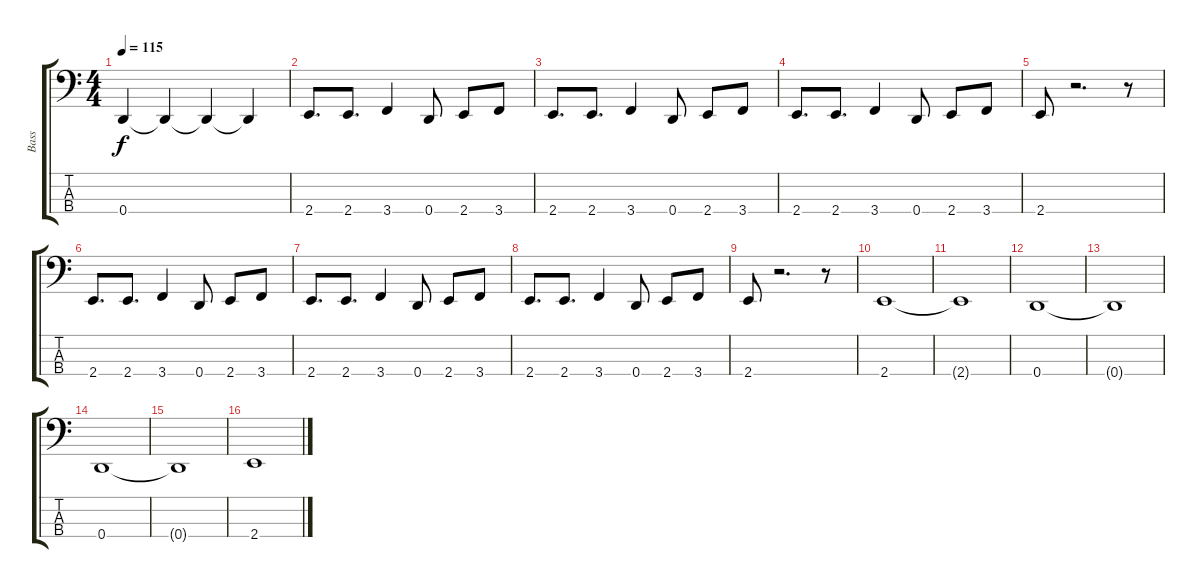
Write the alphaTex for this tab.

\track ("Bass" "Bass") {instrument electricbasspick}
\staff {score tabs}
\tuning (G2 D2 A1 D1) {hide}
\ts (4 4)
\tempo 115
\clef f4
\ks c
0.4.4{dy f} 0.4{t}.4 0.4{t}.4 0.4{t}.4 |
2.4.8{d} 2.4.8{d} 3.4.4 0.4.8 2.4.8 3.4.8 |
2.4.8{d} 2.4.8{d} 3.4.4 0.4.8 2.4.8 3.4.8 |
2.4.8{d} 2.4.8{d} 3.4.4 0.4.8 2.4.8 3.4.8 |
2.4.8 r.2{d} r.8 |
2.4.8{d} 2.4.8{d} 3.4.4 0.4.8 2.4.8 3.4.8 |
2.4.8{d} 2.4.8{d} 3.4.4 0.4.8 2.4.8 3.4.8 |
2.4.8{d} 2.4.8{d} 3.4.4 0.4.8 2.4.8 3.4.8 |
2.4.8 r.2{d} r.8 |
2.4.1 |
2.4{t}.1 |
0.4.1 |
0.4{t}.1 |
0.4.1 |
0.4{t}.1 |
2.4.1
